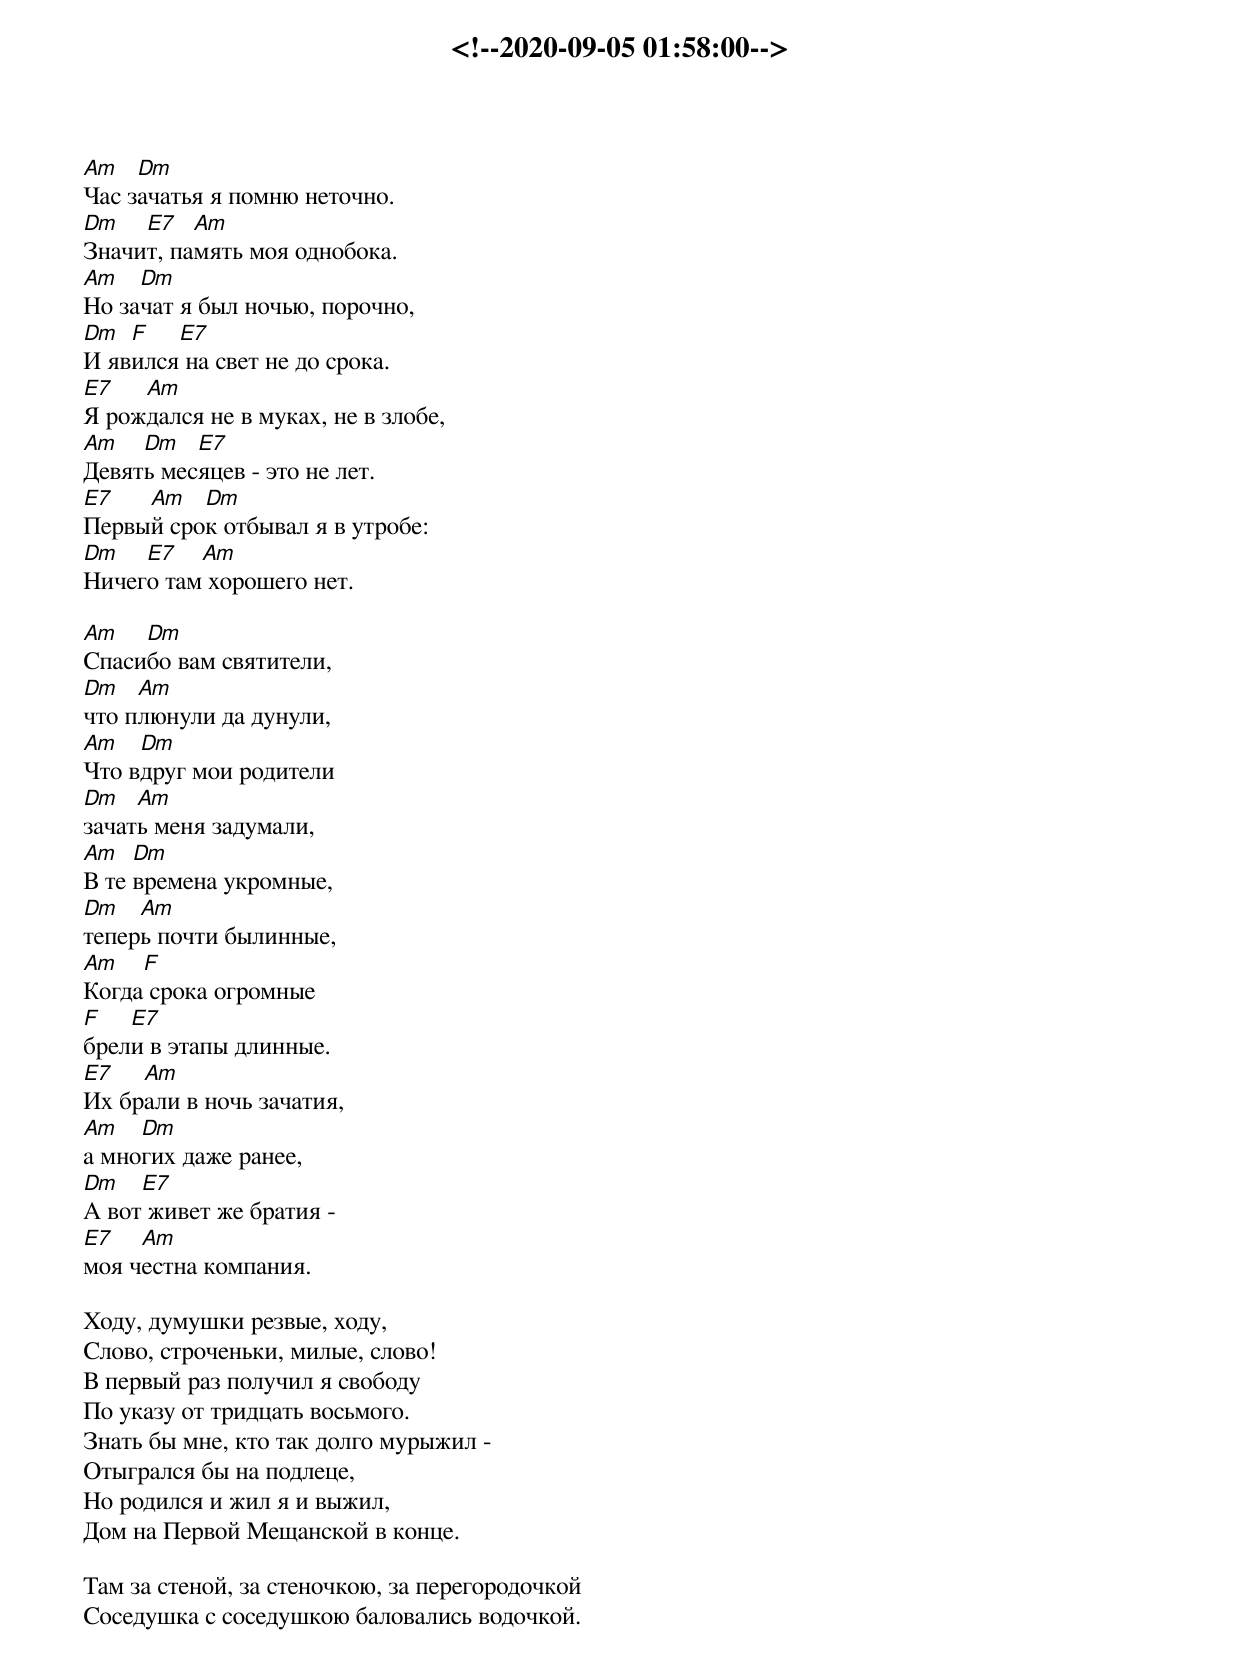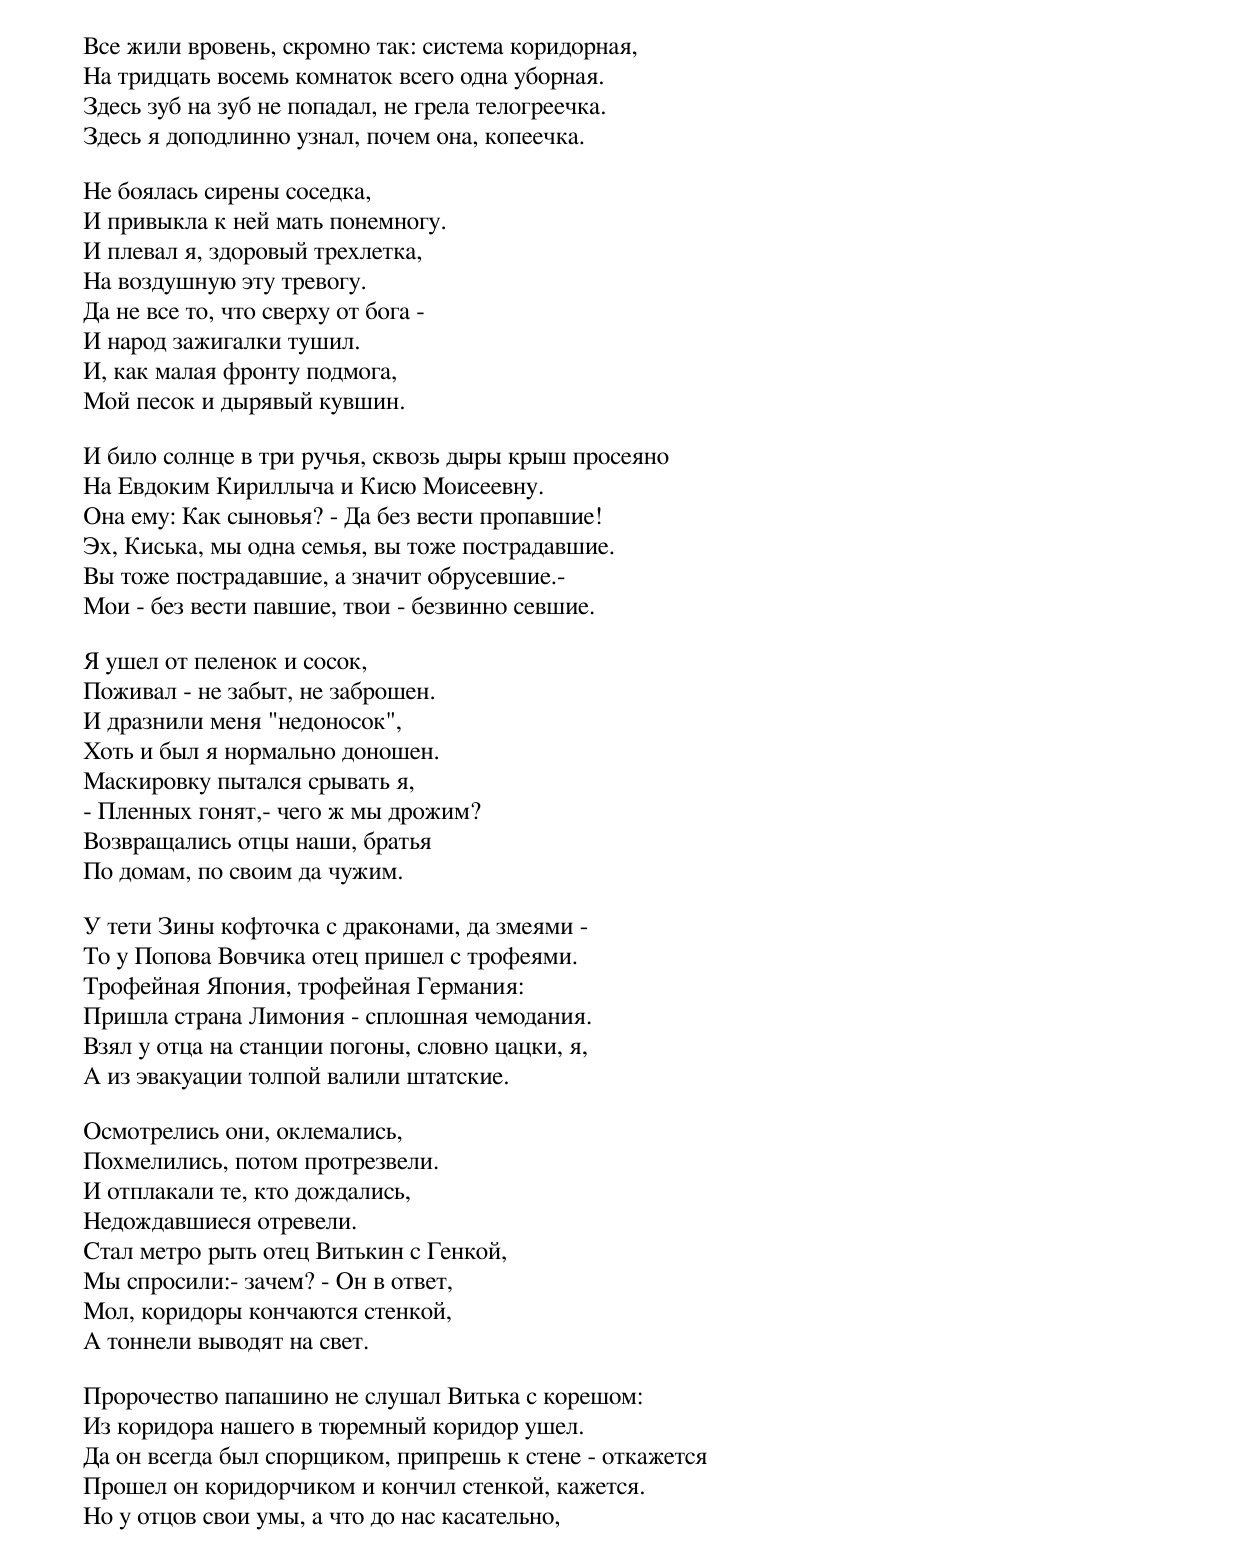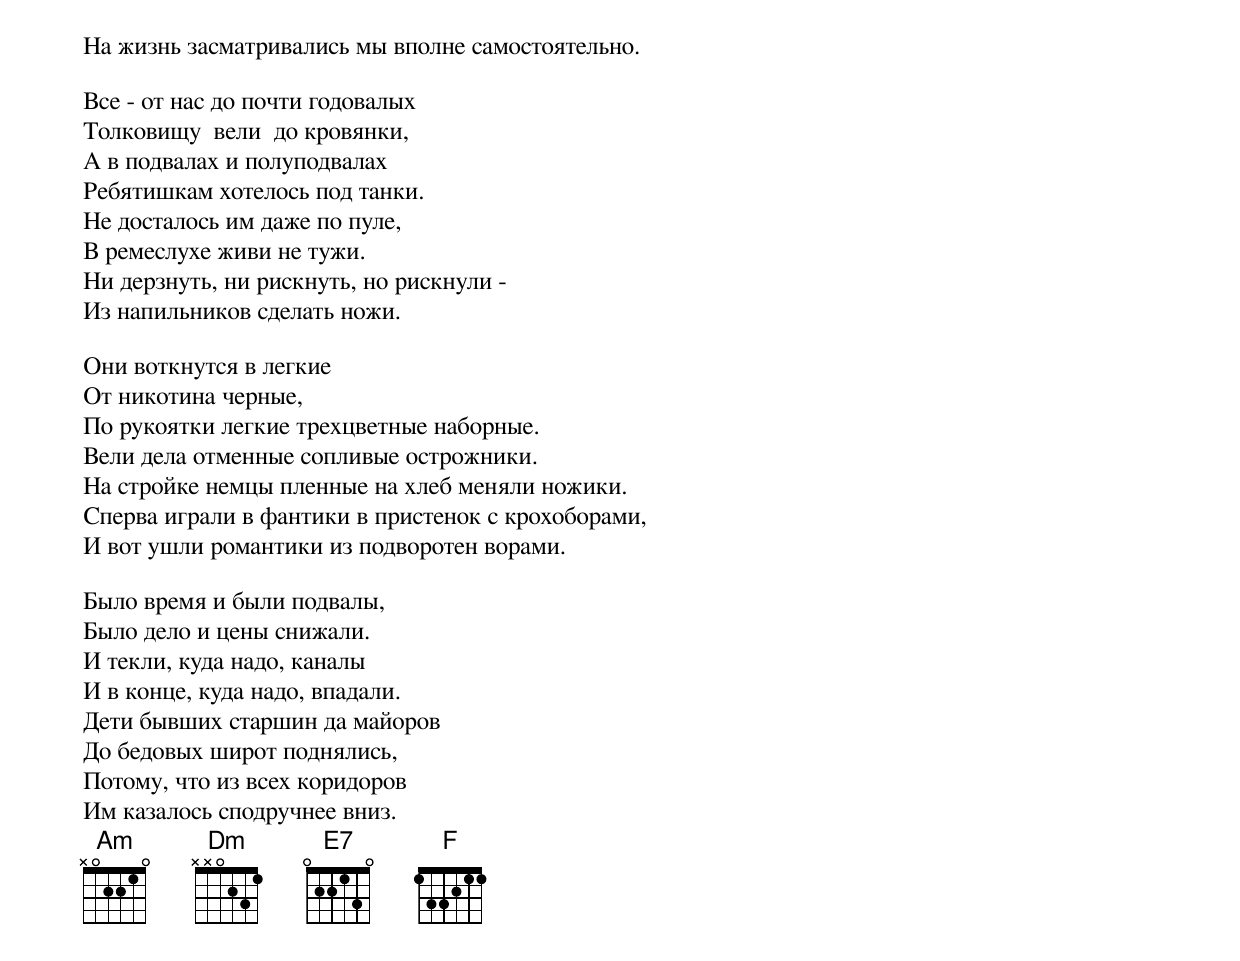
<!--2020-09-05 01:58:00-->
Am   Dm
Час зачатья я помню неточно.
Dm   E7   Am
Значит, память моя однобока.
Am   Dm
Но зачат я был ночью, порочно,
Dm  F   E7
И явился на свет не до срока.
E7   Am
Я рождался не в муках, не в злобе,
Am   Dm   E7
Девять месяцев - это не лет.
E7   Am   Dm
Первый срок отбывал я в утробе:
Dm   E7   Am
Ничего там хорошего нет.

Am   Dm
Спасибо вам святители,
Dm   Am
что плюнули да дунули,
Am   Dm
Что вдруг мои родители
Dm   Am
зачать меня задумали,
Am   Dm
В те времена укромные,
Dm   Am
теперь почти былинные,
Am   F
Когда срока огромные
F   E7
брели в этапы длинные.
E7   Am
Их брали в ночь зачатия,
Am   Dm
а многих даже ранее,
Dm   E7
А вот живет же братия -
E7   Am
моя честна компания.

Ходу, думушки резвые, ходу,
Слово, строченьки, милые, слово!
В первый раз получил я свободу
По указу от тридцать восьмого.
Знать бы мне, кто так долго мурыжил -
Отыгрался бы на подлеце,
Но родился и жил я и выжил,
Дом на Первой Мещанской в конце.

Там за стеной, за стеночкою, за перегородочкой
Соседушка с соседушкою баловались водочкой.
Все жили вровень, скромно так: система коридорная,
На тридцать восемь комнаток всего одна уборная.
Здесь зуб на зуб не попадал, не грела телогреечка.
Здесь я доподлинно узнал, почем она, копеечка.

Не боялась сирены соседка,
И привыкла к ней мать понемногу.
И плевал я, здоровый трехлетка,
На воздушную эту тревогу.
Да не все то, что сверху от бога -
И народ зажигалки тушил.
И, как малая фронту подмога,
Мой песок и дырявый кувшин.

И било солнце в три ручья, сквозь дыры крыш просеяно
На Евдоким Кириллыча и Кисю Моисеевну.
Она ему: Как сыновья? - Да без вести пропавшие!
Эх, Киська, мы одна семья, вы тоже пострадавшие.
Вы тоже пострадавшие, а значит обрусевшие.-
Мои - без вести павшие, твои - безвинно севшие.

Я ушел от пеленок и сосок,
Поживал - не забыт, не заброшен.
И дразнили меня "недоносок",
Хоть и был я нормально доношен.
Маскировку пытался срывать я,
- Пленных гонят,- чего ж мы дрожим?
Возвращались отцы наши, братья
По домам, по своим да чужим.

У тети Зины кофточка с драконами, да змеями -
То у Попова Вовчика отец пришел с трофеями.
Трофейная Япония, трофейная Германия:
Пришла страна Лимония - сплошная чемодания.
Взял у отца на станции погоны, словно цацки, я,
А из эвакуации толпой валили штатские.

Осмотрелись они, оклемались,
Похмелились, потом протрезвели.
И отплакали те, кто дождались,
Недождавшиеся отревели.
Стал метро рыть отец Витькин с Генкой,
Мы спросили:- зачем? - Он в ответ,
Мол, коридоры кончаются стенкой,
А тоннели выводят на свет.

Пророчество папашино не слушал Витька с корешом:
Из коридора нашего в тюремный коридор ушел.
Да он всегда был спорщиком, припрешь к стене - откажется
Прошел он коридорчиком и кончил стенкой, кажется.
Но у отцов свои умы, а что до нас касательно,
На жизнь засматривались мы вполне самостоятельно.

Все - от нас до почти годовалых
Толковищу  вели  до кровянки,
А в подвалах и полуподвалах
Ребятишкам хотелось под танки.
Не досталось им даже по пуле,
В ремеслухе живи не тужи.
Ни дерзнуть, ни рискнуть, но рискнули -
Из напильников сделать ножи.

Они воткнутся в легкие
От никотина черные,
По рукоятки легкие трехцветные наборные.
Вели дела отменные сопливые острожники.
На стройке немцы пленные на хлеб меняли ножики.
Сперва играли в фантики в пристенок с крохоборами,
И вот ушли романтики из подворотен ворами.

Было время и были подвалы,
Было дело и цены снижали.
И текли, куда надо, каналы
И в конце, куда надо, впадали.
Дети бывших старшин да майоров
До бедовых широт поднялись,
Потому, что из всех коридоров
Им казалось сподручнее вниз.
